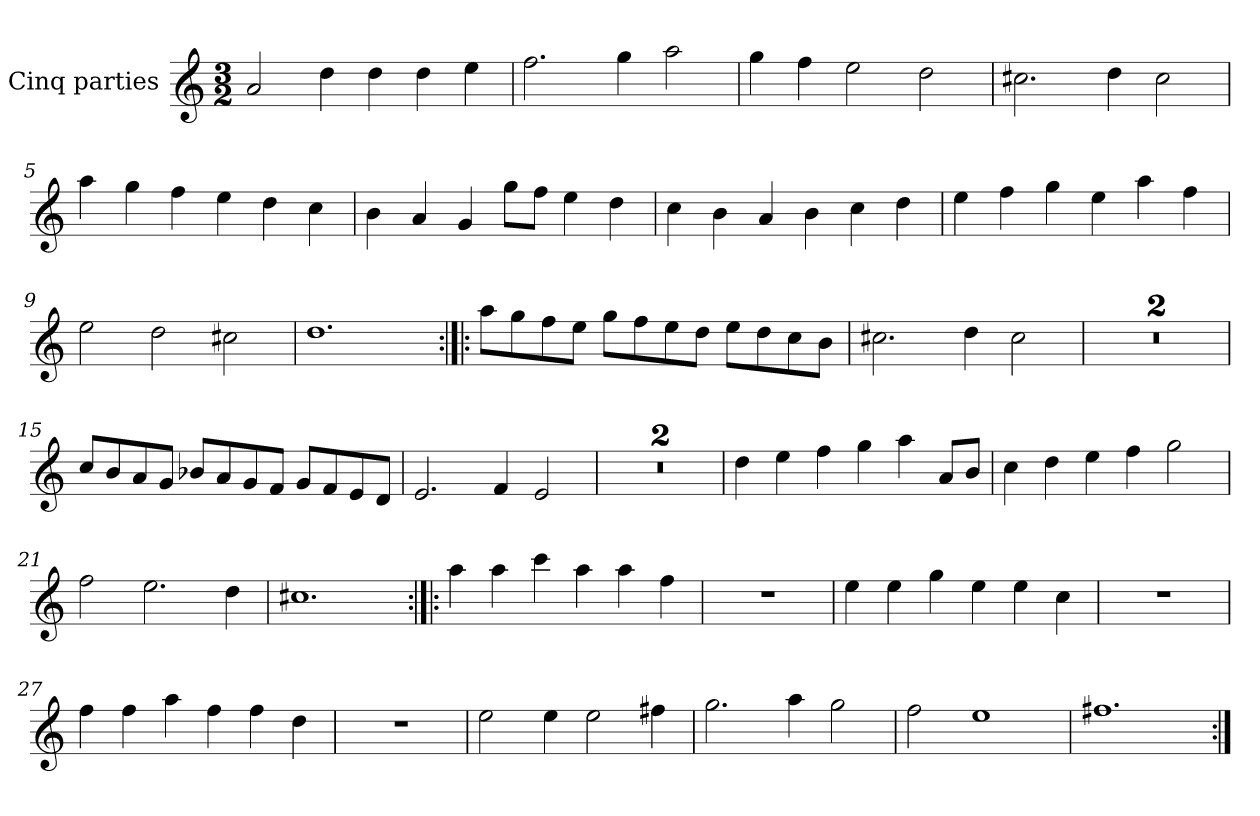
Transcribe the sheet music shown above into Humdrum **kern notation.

**kern
*part1
*staff1
*I"Cinq parties
*clefG2
*k[]
*M3/2
*MM180
=1
2a/
4dd\
4dd\
4dd\
4ee\
=2
2.ff\
4gg\
2aa\
=3
4gg\
4ff\
2ee\
2dd\
=4
2.cc#X\
4dd\
2cc#\
=5
4aa\
4gg\
4ff\
4ee\
4dd\
4cc\
=6
4b\
4a/
4g/
8gg\L
8ff\J
4ee\
4dd\
=7
4cc\
4b\
4a/
4b\
4cc\
4dd\
=8
4ee\
4ff\
4gg\
4ee\
4aa\
4ff\
=9
2ee\
2dd\
2cc#X\
=10
1.dd
=11:|!|:
8aa\L
8gg\
8ff\
8ee\J
8gg\L
8ff\
8ee\
8dd\J
8ee\L
8dd\
8cc\
8b\J
=12
2.cc#X\
4dd\
2cc#\
=13
1.r
=14
1.r
=15
8cc/L
8b/
8a/
8g/J
8b-X/L
8a/
8g/
8f/J
8g/L
8f/
8e/
8d/J
=16
2.e/
4f/
2e/
=17
1.r
=18
1.r
=19
4dd\
4ee\
4ff\
4gg\
4aa\
8a/L
8b/J
=20
4cc\
4dd\
4ee\
4ff\
2gg\
=21
2ff\
2.ee\
4dd\
=22
1.cc#X
=23:|!|:
4aa\
4aa\
4ccc\
4aa\
4aa\
4ff\
=24
1.r
=25
4ee\
4ee\
4gg\
4ee\
4ee\
4cc\
=26
1.r
=27
4ff\
4ff\
4aa\
4ff\
4ff\
4dd\
=28
1.r
=29
2ee\
4ee\
2ee\
4ff#X\
=30
2.gg\
4aa\
2gg\
=31
2ff\
1ee
=32
1.ff#X
=:|!
*-
